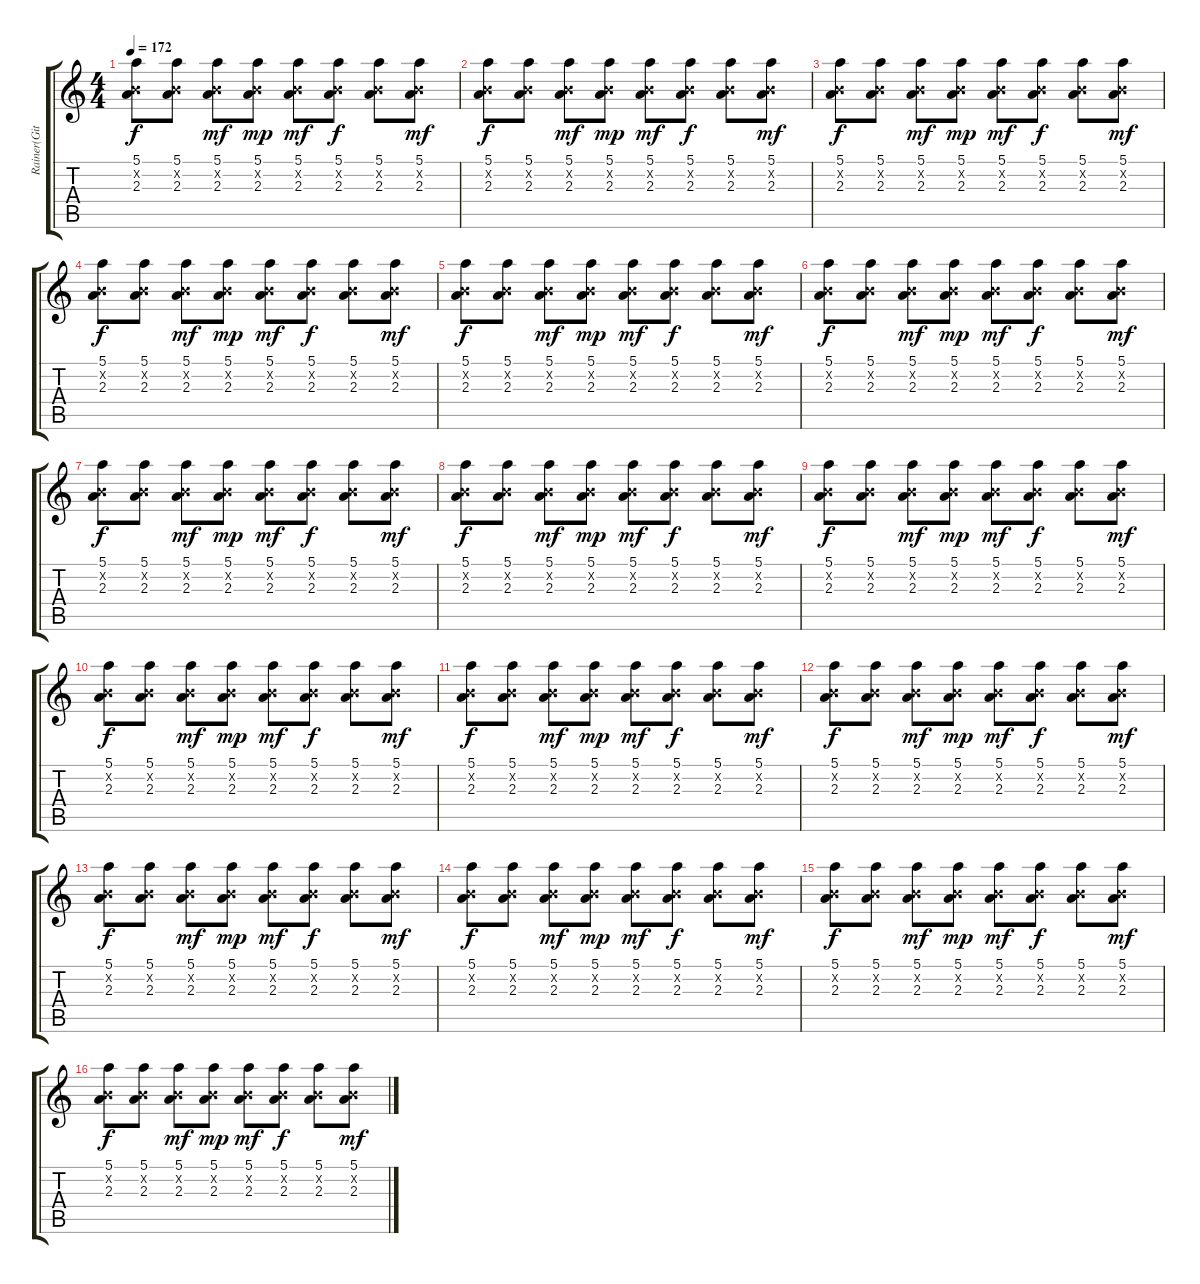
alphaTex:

\track ("Rainer(Gitarre)" "Rainer(Git") {instrument distortionguitar}
\staff {score tabs}
\tuning (E4 B3 G3 D3 A2 E2) {hide}
\ts (4 4)
\tempo 172
\clef g2
\ks c
(5.1 0.2{x} 2.3).8{dy f volume 8 instrument electricguitarjazz} (5.1 0.2{x} 2.3).8 (5.1 0.2{x} 2.3).8{dy mf} (5.1 0.2{x} 2.3).8{dy mp} (5.1 0.2{x} 2.3).8{dy mf} (5.1 0.2{x} 2.3).8{dy f} (5.1 0.2{x} 2.3).8 (5.1 0.2{x} 2.3).8{dy mf} |
(5.1 0.2{x} 2.3).8{dy f volume 8 instrument electricguitarjazz} (5.1 0.2{x} 2.3).8 (5.1 0.2{x} 2.3).8{dy mf} (5.1 0.2{x} 2.3).8{dy mp} (5.1 0.2{x} 2.3).8{dy mf} (5.1 0.2{x} 2.3).8{dy f} (5.1 0.2{x} 2.3).8 (5.1 0.2{x} 2.3).8{dy mf} |
(5.1 0.2{x} 2.3).8{dy f volume 8 instrument electricguitarjazz} (5.1 0.2{x} 2.3).8 (5.1 0.2{x} 2.3).8{dy mf} (5.1 0.2{x} 2.3).8{dy mp} (5.1 0.2{x} 2.3).8{dy mf} (5.1 0.2{x} 2.3).8{dy f} (5.1 0.2{x} 2.3).8 (5.1 0.2{x} 2.3).8{dy mf} |
(5.1 0.2{x} 2.3).8{dy f volume 8 instrument electricguitarjazz} (5.1 0.2{x} 2.3).8 (5.1 0.2{x} 2.3).8{dy mf} (5.1 0.2{x} 2.3).8{dy mp} (5.1 0.2{x} 2.3).8{dy mf} (5.1 0.2{x} 2.3).8{dy f} (5.1 0.2{x} 2.3).8 (5.1 0.2{x} 2.3).8{dy mf} |
(5.1 0.2{x} 2.3).8{dy f volume 8 instrument electricguitarjazz} (5.1 0.2{x} 2.3).8 (5.1 0.2{x} 2.3).8{dy mf} (5.1 0.2{x} 2.3).8{dy mp} (5.1 0.2{x} 2.3).8{dy mf} (5.1 0.2{x} 2.3).8{dy f} (5.1 0.2{x} 2.3).8 (5.1 0.2{x} 2.3).8{dy mf} |
(5.1 0.2{x} 2.3).8{dy f volume 8 instrument electricguitarjazz} (5.1 0.2{x} 2.3).8 (5.1 0.2{x} 2.3).8{dy mf} (5.1 0.2{x} 2.3).8{dy mp} (5.1 0.2{x} 2.3).8{dy mf} (5.1 0.2{x} 2.3).8{dy f} (5.1 0.2{x} 2.3).8 (5.1 0.2{x} 2.3).8{dy mf} |
(5.1 0.2{x} 2.3).8{dy f volume 8 instrument electricguitarjazz} (5.1 0.2{x} 2.3).8 (5.1 0.2{x} 2.3).8{dy mf} (5.1 0.2{x} 2.3).8{dy mp} (5.1 0.2{x} 2.3).8{dy mf} (5.1 0.2{x} 2.3).8{dy f} (5.1 0.2{x} 2.3).8 (5.1 0.2{x} 2.3).8{dy mf} |
(5.1 0.2{x} 2.3).8{dy f volume 8 instrument electricguitarjazz} (5.1 0.2{x} 2.3).8 (5.1 0.2{x} 2.3).8{dy mf} (5.1 0.2{x} 2.3).8{dy mp} (5.1 0.2{x} 2.3).8{dy mf} (5.1 0.2{x} 2.3).8{dy f} (5.1 0.2{x} 2.3).8 (5.1 0.2{x} 2.3).8{dy mf} |
(5.1 0.2{x} 2.3).8{dy f volume 8 instrument electricguitarjazz} (5.1 0.2{x} 2.3).8 (5.1 0.2{x} 2.3).8{dy mf} (5.1 0.2{x} 2.3).8{dy mp} (5.1 0.2{x} 2.3).8{dy mf} (5.1 0.2{x} 2.3).8{dy f} (5.1 0.2{x} 2.3).8 (5.1 0.2{x} 2.3).8{dy mf} |
(5.1 0.2{x} 2.3).8{dy f volume 8 instrument electricguitarjazz} (5.1 0.2{x} 2.3).8 (5.1 0.2{x} 2.3).8{dy mf} (5.1 0.2{x} 2.3).8{dy mp} (5.1 0.2{x} 2.3).8{dy mf} (5.1 0.2{x} 2.3).8{dy f} (5.1 0.2{x} 2.3).8 (5.1 0.2{x} 2.3).8{dy mf} |
(5.1 0.2{x} 2.3).8{dy f volume 8 instrument electricguitarjazz} (5.1 0.2{x} 2.3).8 (5.1 0.2{x} 2.3).8{dy mf} (5.1 0.2{x} 2.3).8{dy mp} (5.1 0.2{x} 2.3).8{dy mf} (5.1 0.2{x} 2.3).8{dy f} (5.1 0.2{x} 2.3).8 (5.1 0.2{x} 2.3).8{dy mf} |
(5.1 0.2{x} 2.3).8{dy f volume 8 instrument electricguitarjazz} (5.1 0.2{x} 2.3).8 (5.1 0.2{x} 2.3).8{dy mf} (5.1 0.2{x} 2.3).8{dy mp} (5.1 0.2{x} 2.3).8{dy mf} (5.1 0.2{x} 2.3).8{dy f} (5.1 0.2{x} 2.3).8 (5.1 0.2{x} 2.3).8{dy mf} |
(5.1 0.2{x} 2.3).8{dy f volume 8 instrument electricguitarjazz} (5.1 0.2{x} 2.3).8 (5.1 0.2{x} 2.3).8{dy mf} (5.1 0.2{x} 2.3).8{dy mp} (5.1 0.2{x} 2.3).8{dy mf} (5.1 0.2{x} 2.3).8{dy f} (5.1 0.2{x} 2.3).8 (5.1 0.2{x} 2.3).8{dy mf} |
(5.1 0.2{x} 2.3).8{dy f volume 8 instrument electricguitarjazz} (5.1 0.2{x} 2.3).8 (5.1 0.2{x} 2.3).8{dy mf} (5.1 0.2{x} 2.3).8{dy mp} (5.1 0.2{x} 2.3).8{dy mf} (5.1 0.2{x} 2.3).8{dy f} (5.1 0.2{x} 2.3).8 (5.1 0.2{x} 2.3).8{dy mf} |
(5.1 0.2{x} 2.3).8{dy f volume 8 instrument electricguitarjazz} (5.1 0.2{x} 2.3).8 (5.1 0.2{x} 2.3).8{dy mf} (5.1 0.2{x} 2.3).8{dy mp} (5.1 0.2{x} 2.3).8{dy mf} (5.1 0.2{x} 2.3).8{dy f} (5.1 0.2{x} 2.3).8 (5.1 0.2{x} 2.3).8{dy mf} |
(5.1 0.2{x} 2.3).8{dy f volume 8 instrument electricguitarjazz} (5.1 0.2{x} 2.3).8 (5.1 0.2{x} 2.3).8{dy mf} (5.1 0.2{x} 2.3).8{dy mp} (5.1 0.2{x} 2.3).8{dy mf} (5.1 0.2{x} 2.3).8{dy f} (5.1 0.2{x} 2.3).8 (5.1 0.2{x} 2.3).8{dy mf}
